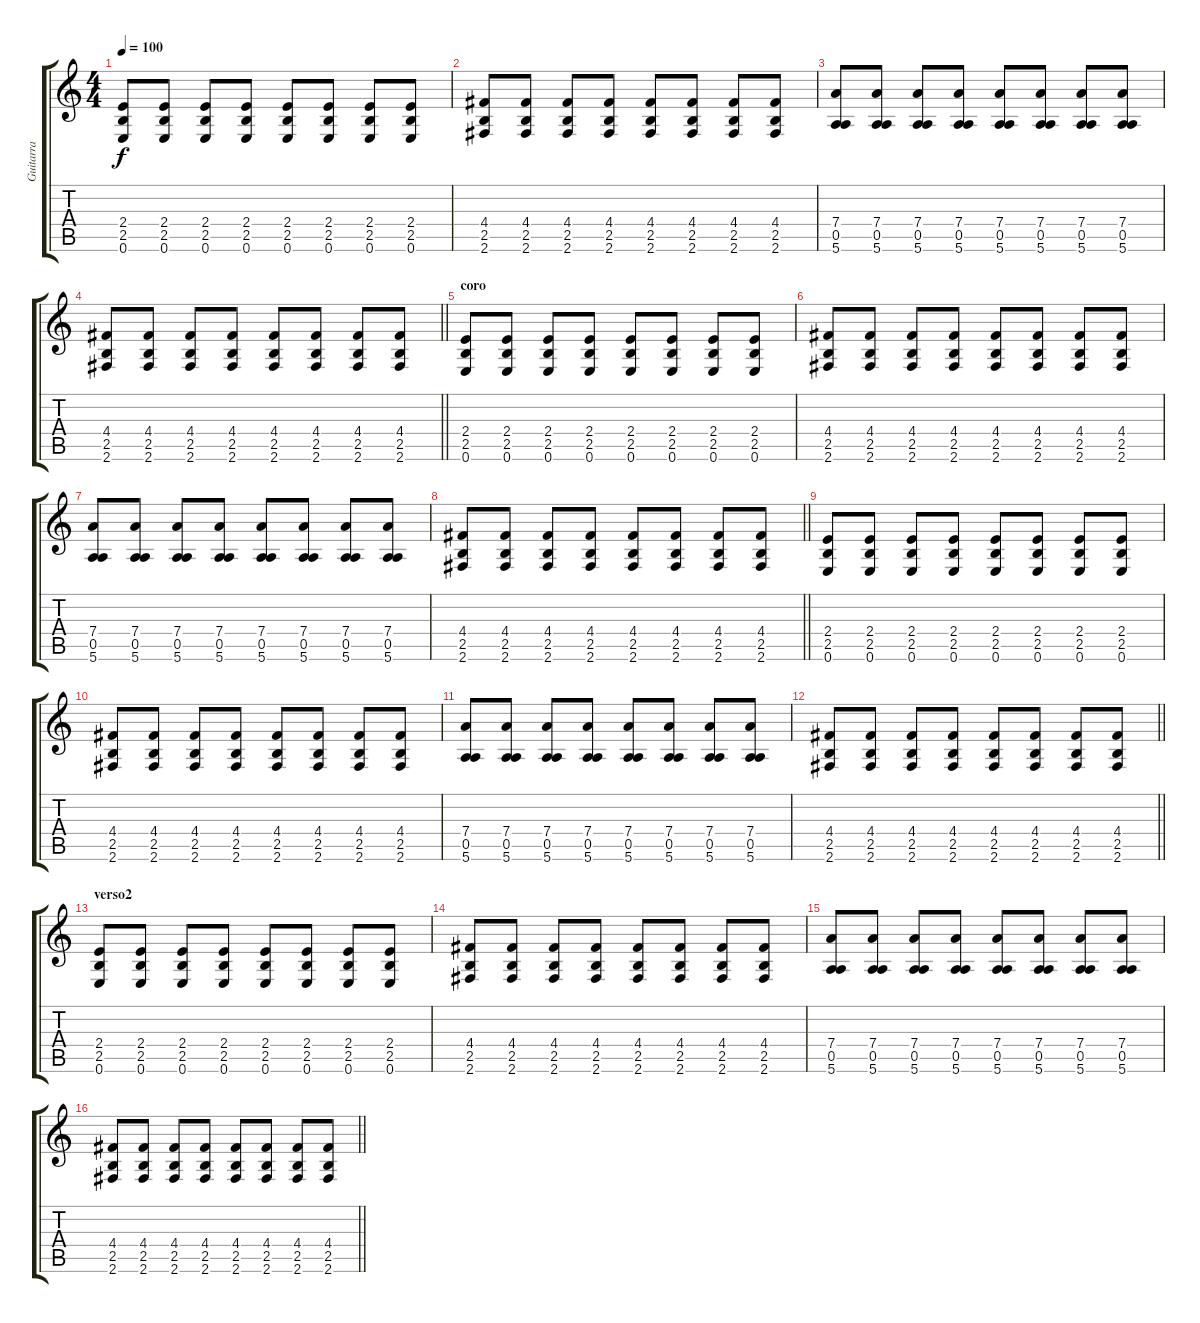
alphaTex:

\track ("Guitarra" "Guitarra") {instrument overdrivenguitar}
\staff {score tabs}
\tuning (E4 B3 G3 D3 A2 E2) {hide}
\ts (4 4)
\tempo 100
\clef g2
\ks c
(2.4 2.5 0.6).8{dy f} (2.4 2.5 0.6).8 (2.4 2.5 0.6).8 (2.4 2.5 0.6).8 (2.4 2.5 0.6).8 (2.4 2.5 0.6).8 (2.4 2.5 0.6).8 (2.4 2.5 0.6).8 |
(4.4 2.5 2.6).8 (4.4 2.5 2.6).8 (4.4 2.5 2.6).8 (4.4 2.5 2.6).8 (4.4 2.5 2.6).8 (4.4 2.5 2.6).8 (4.4 2.5 2.6).8 (4.4 2.5 2.6).8 |
(7.4 0.5 5.6).8 (7.4 0.5 5.6).8 (7.4 0.5 5.6).8 (7.4 0.5 5.6).8 (7.4 0.5 5.6).8 (7.4 0.5 5.6).8 (7.4 0.5 5.6).8 (7.4 0.5 5.6).8 |
\barLineRight lightlight
(4.4 2.5 2.6).8 (4.4 2.5 2.6).8 (4.4 2.5 2.6).8 (4.4 2.5 2.6).8 (4.4 2.5 2.6).8 (4.4 2.5 2.6).8 (4.4 2.5 2.6).8 (4.4 2.5 2.6).8 |
\section ("" "coro")
(2.4 2.5 0.6).8 (2.4 2.5 0.6).8 (2.4 2.5 0.6).8 (2.4 2.5 0.6).8 (2.4 2.5 0.6).8 (2.4 2.5 0.6).8 (2.4 2.5 0.6).8 (2.4 2.5 0.6).8 |
(4.4 2.5 2.6).8 (4.4 2.5 2.6).8 (4.4 2.5 2.6).8 (4.4 2.5 2.6).8 (4.4 2.5 2.6).8 (4.4 2.5 2.6).8 (4.4 2.5 2.6).8 (4.4 2.5 2.6).8 |
(7.4 0.5 5.6).8 (7.4 0.5 5.6).8 (7.4 0.5 5.6).8 (7.4 0.5 5.6).8 (7.4 0.5 5.6).8 (7.4 0.5 5.6).8 (7.4 0.5 5.6).8 (7.4 0.5 5.6).8 |
\barLineRight lightlight
(4.4 2.5 2.6).8 (4.4 2.5 2.6).8 (4.4 2.5 2.6).8 (4.4 2.5 2.6).8 (4.4 2.5 2.6).8 (4.4 2.5 2.6).8 (4.4 2.5 2.6).8 (4.4 2.5 2.6).8 |
(2.4 2.5 0.6).8 (2.4 2.5 0.6).8 (2.4 2.5 0.6).8 (2.4 2.5 0.6).8 (2.4 2.5 0.6).8 (2.4 2.5 0.6).8 (2.4 2.5 0.6).8 (2.4 2.5 0.6).8 |
(4.4 2.5 2.6).8 (4.4 2.5 2.6).8 (4.4 2.5 2.6).8 (4.4 2.5 2.6).8 (4.4 2.5 2.6).8 (4.4 2.5 2.6).8 (4.4 2.5 2.6).8 (4.4 2.5 2.6).8 |
(7.4 0.5 5.6).8 (7.4 0.5 5.6).8 (7.4 0.5 5.6).8 (7.4 0.5 5.6).8 (7.4 0.5 5.6).8 (7.4 0.5 5.6).8 (7.4 0.5 5.6).8 (7.4 0.5 5.6).8 |
\barLineRight lightlight
(4.4 2.5 2.6).8 (4.4 2.5 2.6).8 (4.4 2.5 2.6).8 (4.4 2.5 2.6).8 (4.4 2.5 2.6).8 (4.4 2.5 2.6).8 (4.4 2.5 2.6).8 (4.4 2.5 2.6).8 |
\section ("" "verso2")
(2.4 2.5 0.6).8 (2.4 2.5 0.6).8 (2.4 2.5 0.6).8 (2.4 2.5 0.6).8 (2.4 2.5 0.6).8 (2.4 2.5 0.6).8 (2.4 2.5 0.6).8 (2.4 2.5 0.6).8 |
(4.4 2.5 2.6).8 (4.4 2.5 2.6).8 (4.4 2.5 2.6).8 (4.4 2.5 2.6).8 (4.4 2.5 2.6).8 (4.4 2.5 2.6).8 (4.4 2.5 2.6).8 (4.4 2.5 2.6).8 |
(7.4 0.5 5.6).8 (7.4 0.5 5.6).8 (7.4 0.5 5.6).8 (7.4 0.5 5.6).8 (7.4 0.5 5.6).8 (7.4 0.5 5.6).8 (7.4 0.5 5.6).8 (7.4 0.5 5.6).8 |
\barLineRight lightlight
(4.4 2.5 2.6).8 (4.4 2.5 2.6).8 (4.4 2.5 2.6).8 (4.4 2.5 2.6).8 (4.4 2.5 2.6).8 (4.4 2.5 2.6).8 (4.4 2.5 2.6).8 (4.4 2.5 2.6).8
